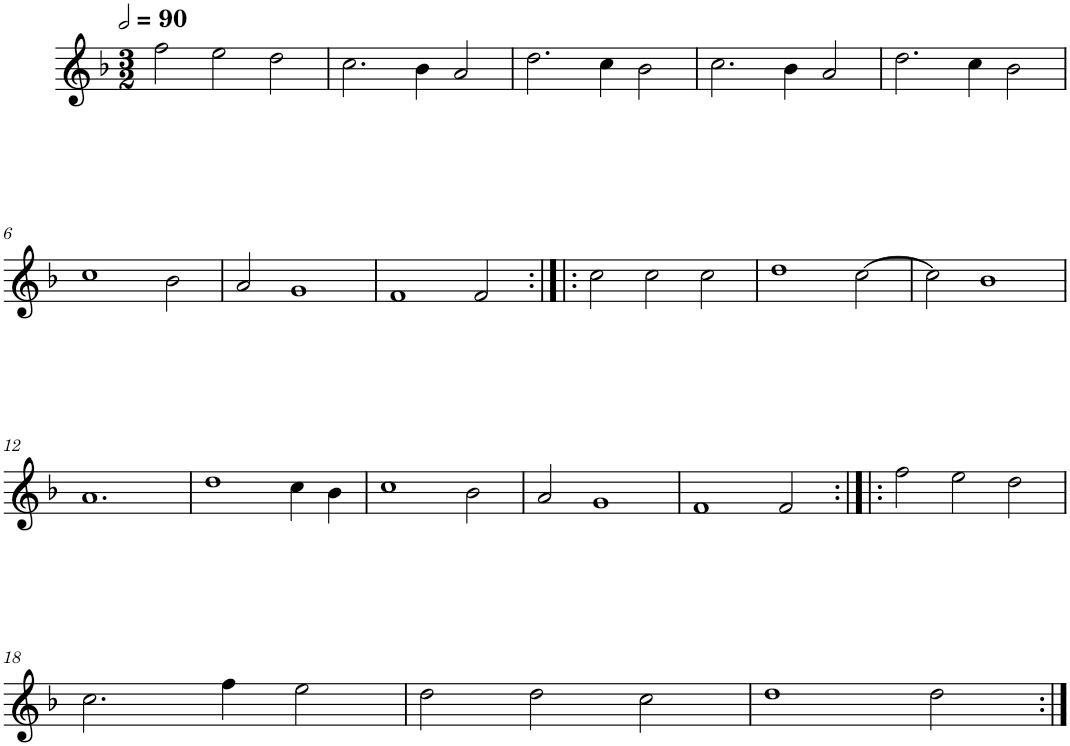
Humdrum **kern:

**kern
*part1
*staff1
*I"Quatre parties
*clefG2
*k[b-]
*M3/2
*MM180
=1
2ff\
2ee\
2dd\
=2
2.cc\
4b-\
2a/
=3
2.dd\
4cc\
2b-\
=4
2.cc\
4b-\
2a/
=5
2.dd\
4cc\
2b-\
!!LO:LB:g=z
=6
1cc
2b-\
=7
2a/
1g
=8
1f
2f/
=9:|!|:
2cc\
2cc\
2cc\
=10
1dd
[2cc\
=11
2cc\]
1b-
!!LO:LB:g=z
=12
1.a
=13
1dd
4cc\
4b-\
=14
1cc
2b-\
=15
2a/
1g
=16
1f
2f/
=17:|!|:
2ff\
2ee\
2dd\
!!LO:LB:g=z
=18
2.cc\
4ff\
2ee\
=19
2dd\
2dd\
2cc\
=20
1dd
2dd\
=:|!
*-
